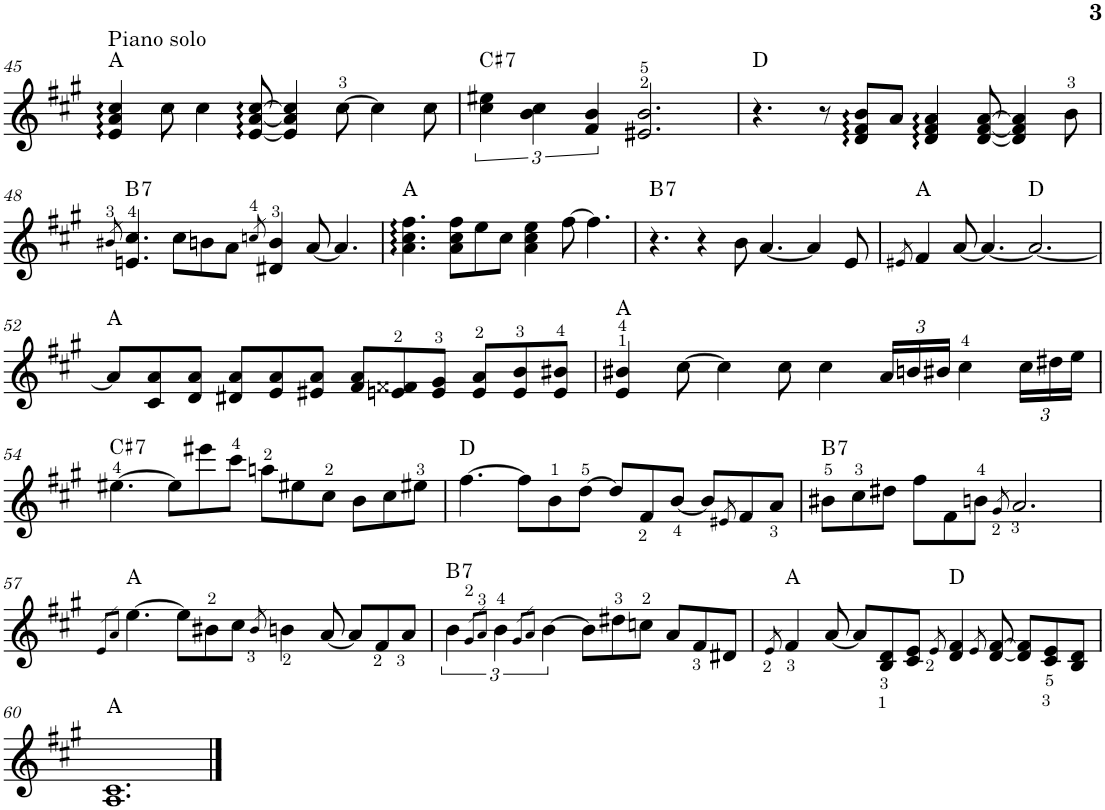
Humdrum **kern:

**kern	**harte
*part1	*part1
*staff1	*
*I"Piano	*
*I'Pno.	*
!!LO:PB:g=z
*clefG2	*
*k[f#c#g#]	*
*M12/8	*
=45	=45
!LO:TX:a:t=Piano solo	!
4e/:: 4a/:: 4cc#/::	A:maj
8cc#\	.
4cc#\	.
[8e/:: [8a/:: [8cc#/::	.
4e/] 4a/] 4cc#/]	.
[8cc#\	.
4cc#\]	.
8cc#\	.
=46	=46
!	!LO:H:kt=7
4cc#\ 4ee#X\	C#:7
4b\ 4cc#\	.
4f#/ 4b/	.
2.e#X/ 2.b/	.
=47	=47
4.r	D:maj
8r	.
8d/:: 8f#/:: 8b/::L	.
8a/J	.
4d/:: 4f#/:: 4a/::	.
[8d/ [8f#/ [8a/	.
4d/] 4f#/] 4a/]	.
8b\	.
!!LO:LB:g=z
=48	=48
8qb#X/	.
!	!LO:H:kt=7
4.en/ 4.cc#/	B:7
8cc#\L	.
8bn\	.
8a\J	.
8qccn/	.
4d#X/ 4b/	.
[8a/	.
4.a/]	.
=49	=49
4.a\:: 4.cc#\:: 4.ff#\::	A:maj
8a\ 8cc#\ 8ff#\L	.
8ee\	.
8cc#\J	.
4a\ 4cc#\ 4ee\	.
[8ff#\	.
4.ff#\]	.
=50	=50
!	!LO:H:kt=7
4.r	B:7
4r	.
8b\	.
[4.a/	.
4a/]	.
8e/	.
=51	=51
8qe#X/	.
4f#/	A:maj
[8a/	.
4.a/_	.
2.a/_	D:maj
!!LO:LB:g=z
=52	=52
8a/L]	A:maj
8c#/ 8a/	.
8d/ 8a/J	.
8d#X/ 8a/L	.
8e/ 8a/	.
8e#X/ 8a/J	.
8f#/ 8a/L	.
8en/ 8f##X/	.
8e/ 8g#/J	.
8e/ 8a/L	.
8e/ 8b/	.
8e/ 8b#X/J	.
=53	=53
4e/ 4b#X/	A:maj
[8cc#\	.
4cc#\]	.
8cc#\	.
4cc#\	.
*Xbrackettup	*
24a/LL	.
24bn/	.
24b#X/JJ	.
4cc#\	.
24cc#\LL	.
24dd#X\	.
24ee\JJ	.
!!LO:LB:g=z
=54	=54
!	!LO:H:kt=7
[4.ee#X\	C#:7
8ee#\L]	.
8eee#X\	.
8ccc#\J	.
8aan\L	.
8ee#X\	.
8cc#\J	.
8b\L	.
8cc#\	.
8ee#X\J	.
=55	=55
[4.ff#\	D:maj
8ff#\L]	.
8b\	.
[8dd\J	.
8dd/L]	.
8f#/	.
[8b/J	.
8b/L]	.
8qe#X/	.
8f#/	.
8a/J	.
=56	=56
!	!LO:H:kt=7
8b#X\L	B:7
8cc#\	.
8dd#X\J	.
8ff#\L	.
8f#\	.
8bn\J	.
8qg#/	.
2.a/	.
!!LO:LB:g=z
=57	=57
8qe/L	.
8qa/J	.
[4.ee\	A:maj
8ee\L]	.
8b#X\	.
8cc#\J	.
8qb#/	.
4bn\	.
[8a/	.
8a/L]	.
8f#/	.
8a/J	.
=58	=58
!	!LO:H:kt=7
4b\	B:7
8qg#/L	.
8qa/J	.
4b\	.
8qg#/L	.
8qa/J	.
[4b\	.
8b\L]	.
8dd#X\	.
8ccn\J	.
8a/L	.
8f#/	.
8d#X/J	.
=59	=59
8qe/	.
4f#/	A:maj
[8a/	.
8a/L]	.
8B/ 8d/	.
8c#/ 8e/J	.
8qe/	.
4d/ 4f#/	D:maj
8qe/	.
[8d/ [8f#/	.
8d/] 8f#/]L	.
8c#/ 8e/	.
8B/ 8d/J	.
!!LO:LB:g=z
=60	=60
1.A 1.c#	A:maj
==	==
*-	*-
